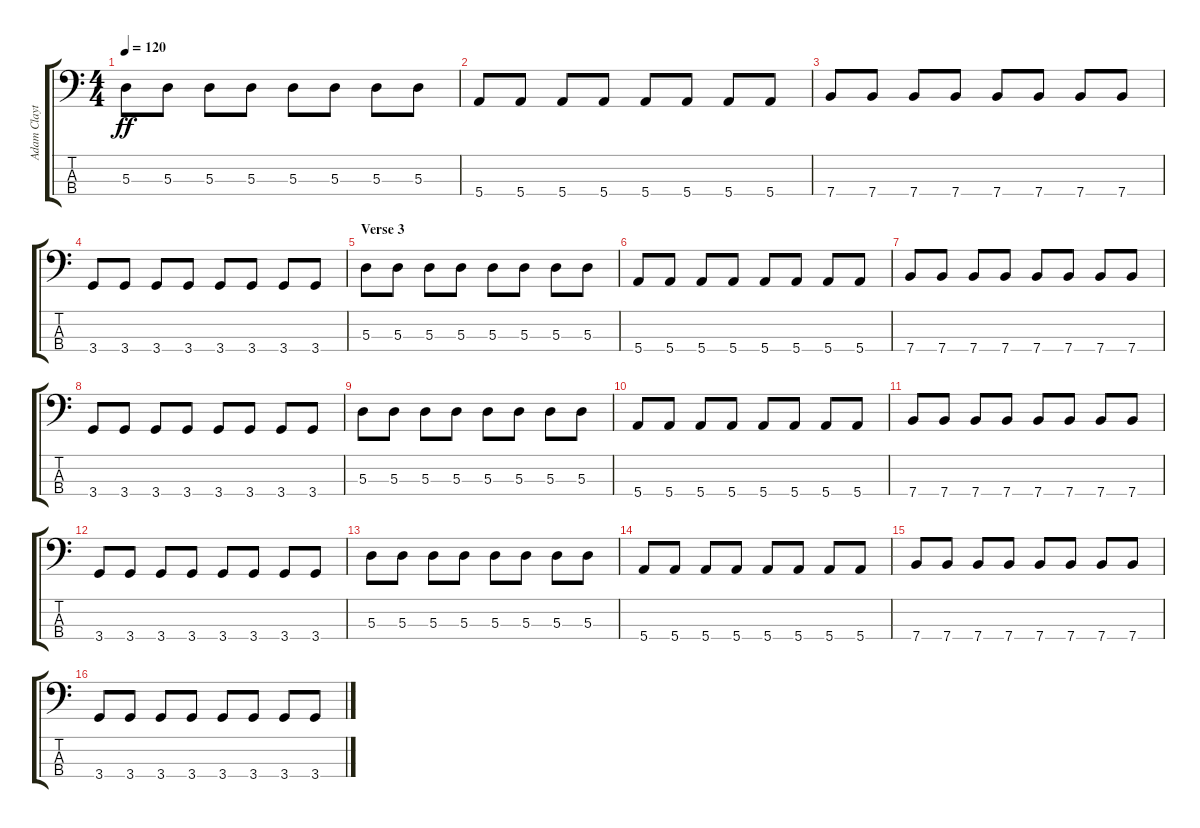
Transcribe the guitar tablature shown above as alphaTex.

\track ("Adam Clayton" "Adam Clayt") {instrument electricbassfinger}
\staff {score tabs}
\tuning (G2 D2 A1 E1) {hide}
\ts (4 4)
\tempo 120
\clef f4
\ks c
5.3.8{dy ff} 5.3.8 5.3.8 5.3.8 5.3.8 5.3.8 5.3.8 5.3.8 |
5.4.8 5.4.8 5.4.8 5.4.8 5.4.8 5.4.8 5.4.8 5.4.8 |
7.4.8 7.4.8 7.4.8 7.4.8 7.4.8 7.4.8 7.4.8 7.4.8 |
3.4.8 3.4.8 3.4.8 3.4.8 3.4.8 3.4.8 3.4.8 3.4.8 |
\section ("" "Verse 3")
5.3.8 5.3.8 5.3.8 5.3.8 5.3.8 5.3.8 5.3.8 5.3.8 |
5.4.8 5.4.8 5.4.8 5.4.8 5.4.8 5.4.8 5.4.8 5.4.8 |
7.4.8 7.4.8 7.4.8 7.4.8 7.4.8 7.4.8 7.4.8 7.4.8 |
3.4.8 3.4.8 3.4.8 3.4.8 3.4.8 3.4.8 3.4.8 3.4.8 |
5.3.8 5.3.8 5.3.8 5.3.8 5.3.8 5.3.8 5.3.8 5.3.8 |
5.4.8 5.4.8 5.4.8 5.4.8 5.4.8 5.4.8 5.4.8 5.4.8 |
7.4.8 7.4.8 7.4.8 7.4.8 7.4.8 7.4.8 7.4.8 7.4.8 |
3.4.8 3.4.8 3.4.8 3.4.8 3.4.8 3.4.8 3.4.8 3.4.8 |
5.3.8 5.3.8 5.3.8 5.3.8 5.3.8 5.3.8 5.3.8 5.3.8 |
5.4.8 5.4.8 5.4.8 5.4.8 5.4.8 5.4.8 5.4.8 5.4.8 |
7.4.8 7.4.8 7.4.8 7.4.8 7.4.8 7.4.8 7.4.8 7.4.8 |
3.4.8 3.4.8 3.4.8 3.4.8 3.4.8 3.4.8 3.4.8 3.4.8
